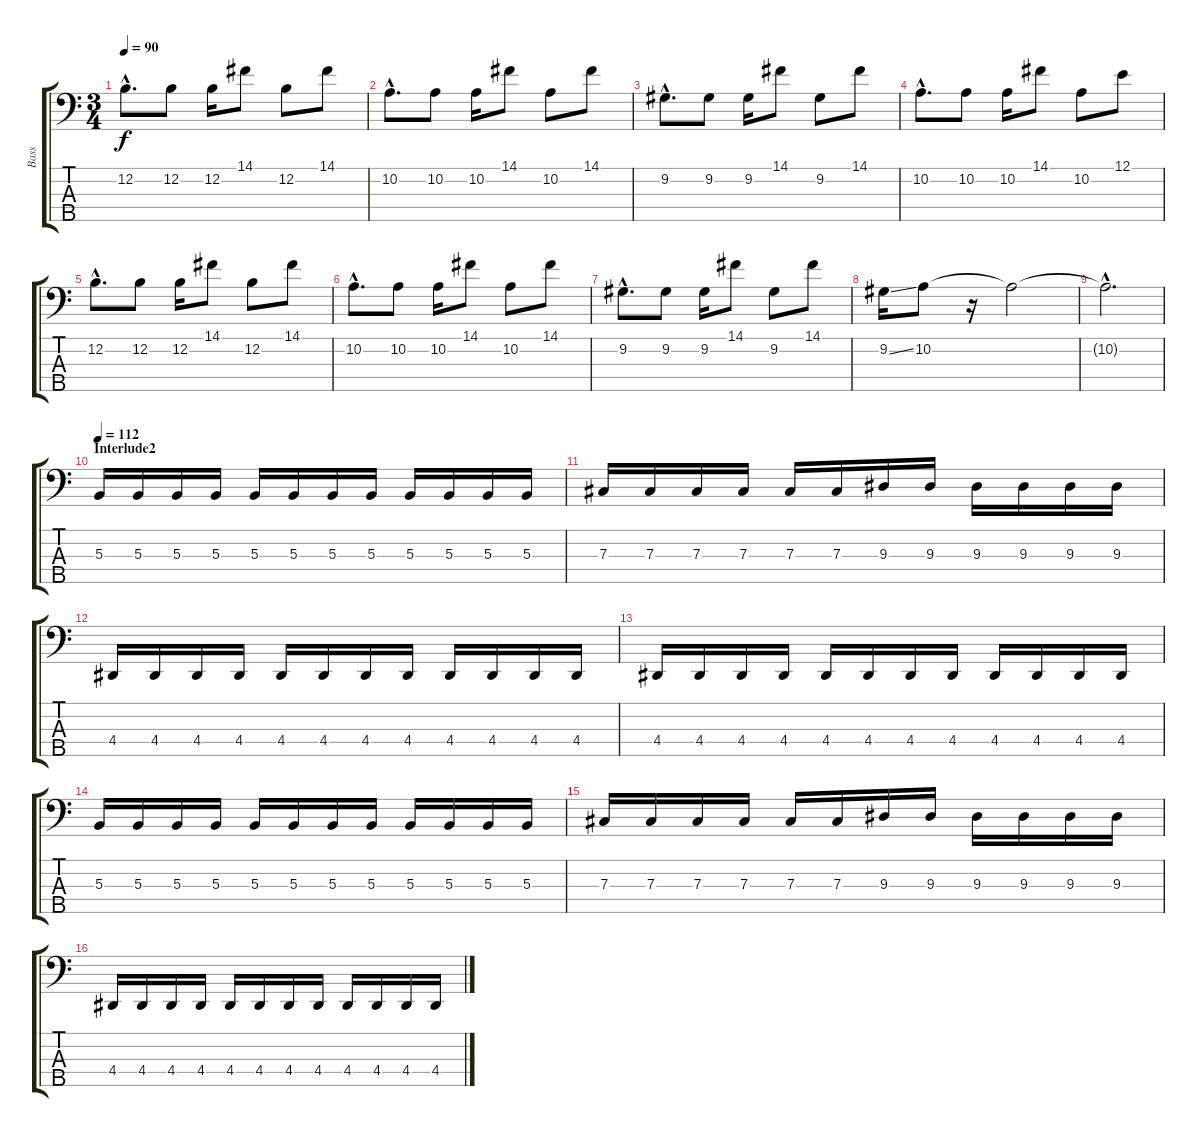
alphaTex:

\track ("Bass" "Bass") {instrument electricbassfinger}
\staff {score tabs}
\tuning (E2 B1 Gb1 B0 Bb0) {hide}
\ts (3 4)
\tempo 90
\clef f4
\ks c
12.2{hac}.8{d dy f} 12.2.8 12.2.16 14.1.8 12.2.8 14.1.8 |
10.2{hac}.8{d} 10.2.8 10.2.16 14.1.8 10.2.8 14.1.8 |
9.2{hac}.8{d} 9.2.8 9.2.16 14.1.8 9.2.8 14.1.8 |
10.2{hac}.8{d} 10.2.8 10.2.16 14.1.8 10.2.8 12.1.8 |
12.2{hac}.8{d} 12.2.8 12.2.16 14.1.8 12.2.8 14.1.8 |
10.2{hac}.8{d} 10.2.8 10.2.16 14.1.8 10.2.8 14.1.8 |
9.2{hac}.8{d} 9.2.8 9.2.16 14.1.8 9.2.8 14.1.8 |
9.2{ss}.16 10.2.8 r.16 10.2{t}.2 |
10.2{hac t}.2{d} |
\section ("" "Interlude2")
\tempo 112
5.3.16 5.3.16 5.3.16 5.3.16 5.3.16 5.3.16 5.3.16 5.3.16 5.3.16 5.3.16 5.3.16 5.3.16 |
7.3.16 7.3.16 7.3.16 7.3.16 7.3.16 7.3.16 9.3.16 9.3.16 9.3.16 9.3.16 9.3.16 9.3.16 |
4.4.16 4.4.16 4.4.16 4.4.16 4.4.16 4.4.16 4.4.16 4.4.16 4.4.16 4.4.16 4.4.16 4.4.16 |
4.4.16 4.4.16 4.4.16 4.4.16 4.4.16 4.4.16 4.4.16 4.4.16 4.4.16 4.4.16 4.4.16 4.4.16 |
5.3.16 5.3.16 5.3.16 5.3.16 5.3.16 5.3.16 5.3.16 5.3.16 5.3.16 5.3.16 5.3.16 5.3.16 |
7.3.16 7.3.16 7.3.16 7.3.16 7.3.16 7.3.16 9.3.16 9.3.16 9.3.16 9.3.16 9.3.16 9.3.16 |
4.4.16 4.4.16 4.4.16 4.4.16 4.4.16 4.4.16 4.4.16 4.4.16 4.4.16 4.4.16 4.4.16 4.4.16
